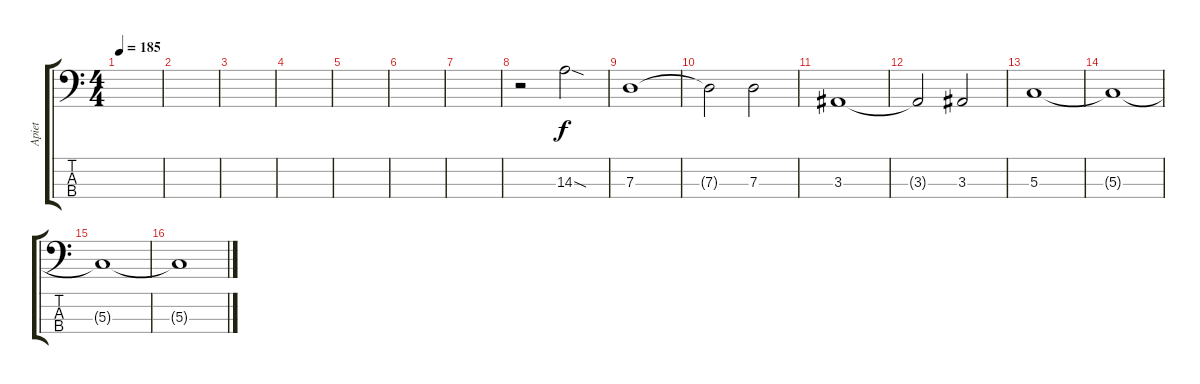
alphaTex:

\track ("Apiet" "Apiet") {instrument electricbasspick}
\staff {score tabs}
\tuning (F2 C2 G1 C1) {hide}
\ts (4 4)
\tempo 185
\clef f4
\ks c
|
|
|
|
|
|
|
r.2 14.3{sod}.2 |
7.3.1 |
7.3{t}.2 7.3.2 |
3.3.1 |
3.3{t}.2 3.3.2 |
5.3.1 |
5.3{t}.1 |
5.3{t}.1 |
5.3{t}.1
